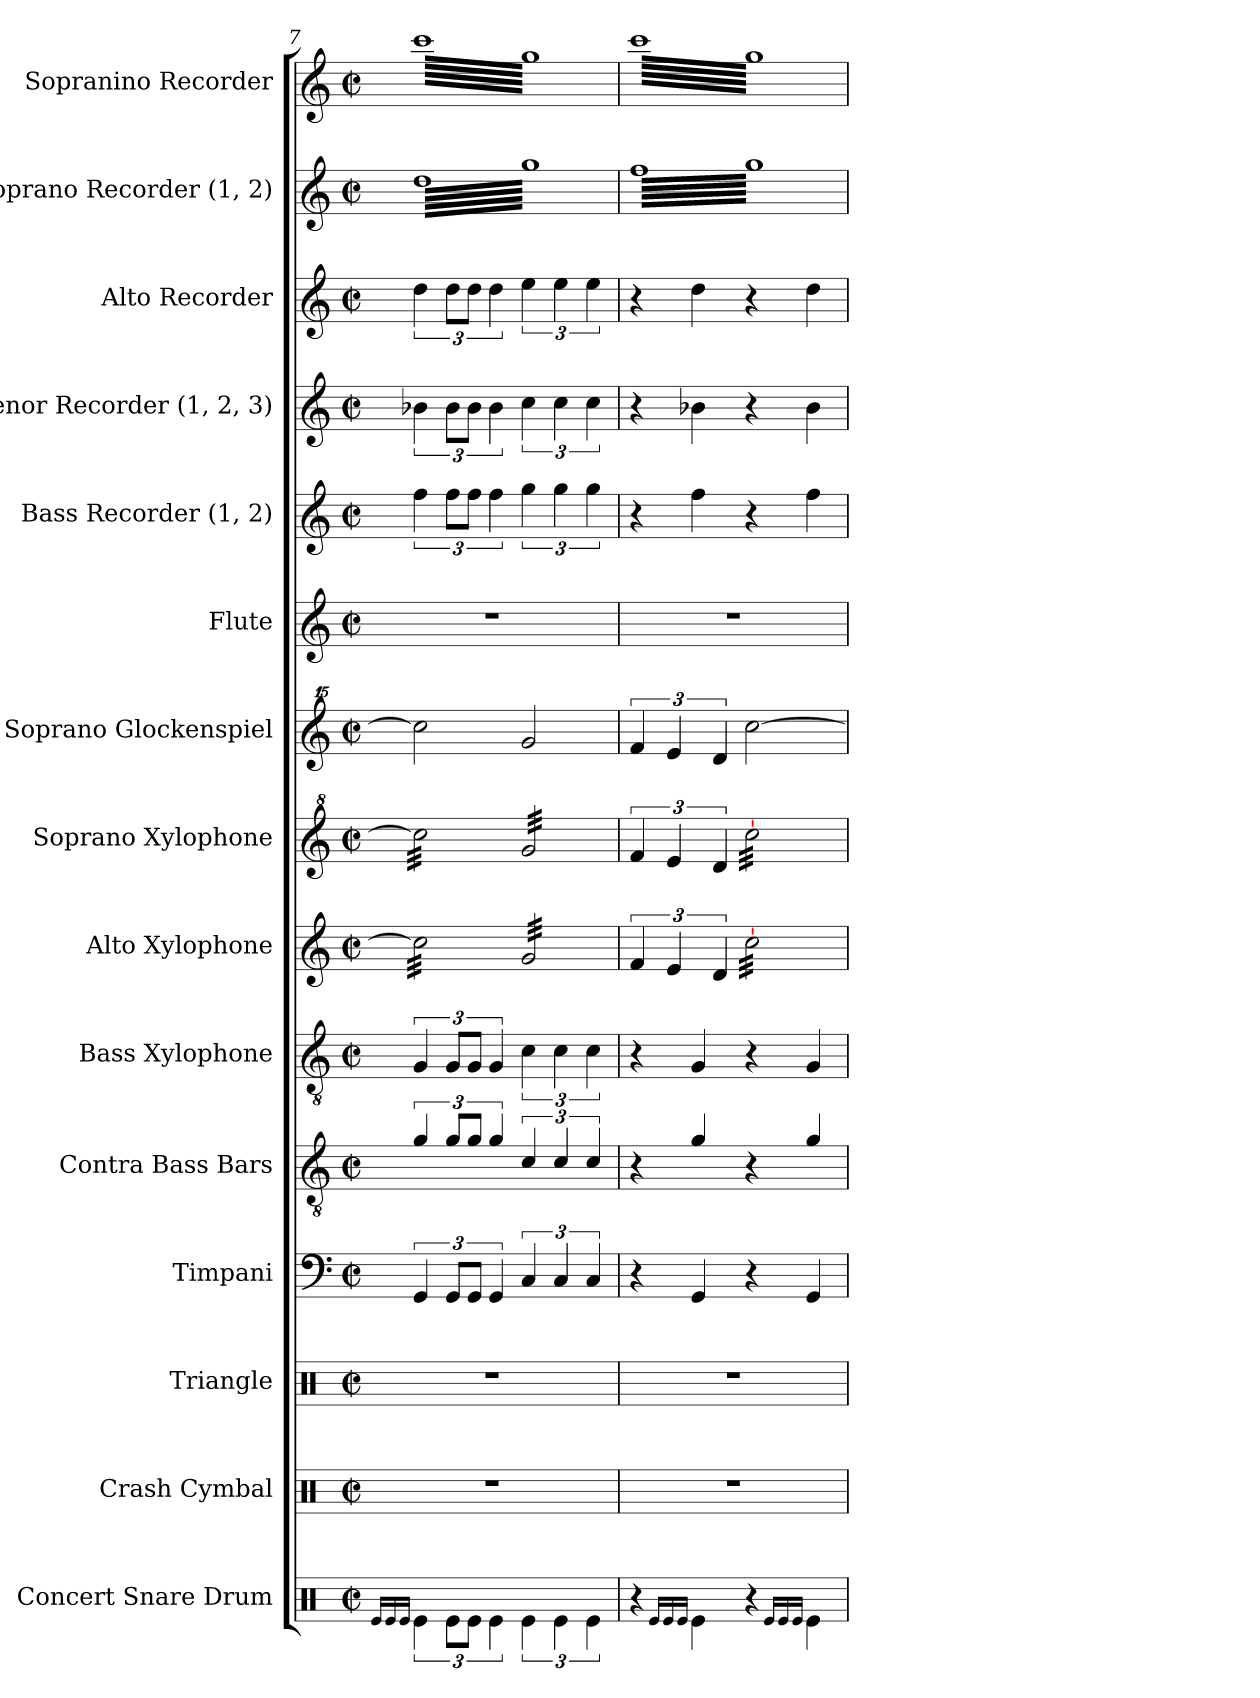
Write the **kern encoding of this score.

**kern	**kern	**kern	**kern	**kern	**kern	**kern	**kern	**kern	**kern	**kern	**kern	**kern	**kern	**kern
*part15	*part14	*part13	*part12	*part11	*part10	*part9	*part8	*part7	*part6	*part5	*part4	*part3	*part2	*part1
*staff15	*staff14	*staff13	*staff12	*staff11	*staff10	*staff9	*staff8	*staff7	*staff6	*staff5	*staff4	*staff3	*staff2	*staff1
*I"Concert Snare Drum	*I"Crash Cymbal	*I"Triangle	*I"Timpani	*I"Contra  Bass  Bars	*I"Bass  Xylophone	*I"Alto  Xylophone	*I"Soprano  Xylophone	*I"Soprano  Glockenspiel	*I"Flute	*I"Bass  Recorder (1, 2)	*I"Tenor  Recorder (1, 2, 3)	*I"Alto  Recorder	*I"Soprano  Recorder (1, 2)	*I"Sopranino  Recorder
*I'Con. Sn.	*I'Cr. Cym.	*I'Trgl.	*I'Timp.	*I'CBB	*I'BX	*I'AX	*I'SX	*I'SG	*I'Fl.	*I'B. Rec.	*I'T. Rec.	*I'A. Rec.	*I'S. Rec.	*I'So. R
*clefX	*clefX	*clefX	*clefF4	*clefGv2	*clefGv2	*clefG2	*clefG^2	*clefG^^2	*clefG2	*clefG2	*clefG2	*clefG2	*clefG2	*clefG2
*	*	*	*	*ITrd14c24	*	*	*	*	*	*ITrd7c12	*	*	*ITrd-7c-12	*ITrd-7c-12
*k[]	*k[]	*k[]	*k[]	*k[]	*k[]	*k[]	*k[]	*k[]	*k[]	*k[]	*k[]	*k[]	*k[]	*k[]
*M2/2	*M2/2	*M2/2	*M2/2	*M2/2	*M2/2	*M2/2	*M2/2	*M2/2	*M2/2	*M2/2	*M2/2	*M2/2	*M2/2	*M2/2
*met(c|)	*met(c|)	*met(c|)	*met(c|)	*met(c|)	*met(c|)	*met(c|)	*met(c|)	*met(c|)	*met(c|)	*met(c|)	*met(c|)	*met(c|)	*met(c|)	*met(c|)
=7	=7	=7	=7	=7	=7	=7	=7	=7	=7	=7	=7	=7	=7	=7
16qRe/LL	.	.	.	.	.	.	.	.	.	.	.	.	.	.
16qRe/	.	.	.	.	.	.	.	.	.	.	.	.	.	.
16qRe/JJ	.	.	.	.	.	.	.	.	.	.	.	.	.	.
*	*	*	*	*	*	*tremolo	*	*	*	*	*	*	*	*
*	*	*	*	*	*	*	*tremolo	*	*	*	*	*	*	*
*	*	*	*	*	*	*	*	*	*	*	*	*	*tremolo	*
*	*	*	*	*	*	*	*	*	*	*	*	*	*	*tremolo
6Re\	1r	1r	6GG/	6GG/	6G/	32cc\]LLL	32ccc\]LLL	2cccc\]	1r	6f\	6b-X\	6dd\	64dddLLLL	64ccccLLLL
.	.	.	.	.	.	.	.	.	.	.	.	.	64ggg	64ggg
.	.	.	.	.	.	32cc\	32ccc\	.	.	.	.	.	64ddd	64cccc
.	.	.	.	.	.	.	.	.	.	.	.	.	64ggg	64ggg
.	.	.	.	.	.	32cc\	32ccc\	.	.	.	.	.	64ddd	64cccc
.	.	.	.	.	.	.	.	.	.	.	.	.	64ggg	64ggg
.	.	.	.	.	.	32cc\	32ccc\	.	.	.	.	.	64ddd	64cccc
.	.	.	.	.	.	.	.	.	.	.	.	.	64ggg	64ggg
.	.	.	.	.	.	32cc\	32ccc\	.	.	.	.	.	64ddd	64cccc
.	.	.	.	.	.	.	.	.	.	.	.	.	64ggg	64ggg
.	.	.	.	.	.	32cc\	32ccc\	.	.	.	.	.	64ddd	64cccc
12Re\L	.	.	12GG/L	12GG/L	12G/L	.	.	.	.	12f\L	12b-\L	12dd\L	.	.
.	.	.	.	.	.	.	.	.	.	.	.	.	64ggg	64ggg
.	.	.	.	.	.	32cc\	32ccc\	.	.	.	.	.	64ddd	64cccc
.	.	.	.	.	.	.	.	.	.	.	.	.	64ggg	64ggg
.	.	.	.	.	.	32cc\	32ccc\	.	.	.	.	.	64ddd	64cccc
.	.	.	.	.	.	.	.	.	.	.	.	.	64ggg	64ggg
12Re\J	.	.	12GG/J	12GG/J	12G/J	32cc\	32ccc\	.	.	12f\J	12b-\J	12dd\J	64ddd	64cccc
.	.	.	.	.	.	.	.	.	.	.	.	.	64ggg	64ggg
.	.	.	.	.	.	32cc\	32ccc\	.	.	.	.	.	64ddd	64cccc
.	.	.	.	.	.	.	.	.	.	.	.	.	64ggg	64ggg
.	.	.	.	.	.	32cc\	32ccc\	.	.	.	.	.	64ddd	64cccc
.	.	.	.	.	.	.	.	.	.	.	.	.	64ggg	64ggg
6Re\	.	.	6GG/	6GG/	6G/	.	.	.	.	6f\	6b-\	6dd\	.	.
.	.	.	.	.	.	32cc\	32ccc\	.	.	.	.	.	64ddd	64cccc
.	.	.	.	.	.	.	.	.	.	.	.	.	64ggg	64ggg
.	.	.	.	.	.	32cc\	32ccc\	.	.	.	.	.	64ddd	64cccc
.	.	.	.	.	.	.	.	.	.	.	.	.	64ggg	64ggg
.	.	.	.	.	.	32cc\	32ccc\	.	.	.	.	.	64ddd	64cccc
.	.	.	.	.	.	.	.	.	.	.	.	.	64ggg	64ggg
.	.	.	.	.	.	32cc\	32ccc\	.	.	.	.	.	64ddd	64cccc
.	.	.	.	.	.	.	.	.	.	.	.	.	64ggg	64ggg
.	.	.	.	.	.	32cc\JJJ	32ccc\JJJ	.	.	.	.	.	64ddd	64cccc
.	.	.	.	.	.	.	.	.	.	.	.	.	64ggg	64ggg
6Re\	.	.	6C/	6CC/	6c\	32g/LLL	32gg/LLL	2ggg/	.	6g\	6cc\	6ee\	64ddd	64cccc
.	.	.	.	.	.	.	.	.	.	.	.	.	64ggg	64ggg
.	.	.	.	.	.	32g/	32gg/	.	.	.	.	.	64ddd	64cccc
.	.	.	.	.	.	.	.	.	.	.	.	.	64ggg	64ggg
.	.	.	.	.	.	32g/	32gg/	.	.	.	.	.	64ddd	64cccc
.	.	.	.	.	.	.	.	.	.	.	.	.	64ggg	64ggg
.	.	.	.	.	.	32g/	32gg/	.	.	.	.	.	64ddd	64cccc
.	.	.	.	.	.	.	.	.	.	.	.	.	64ggg	64ggg
.	.	.	.	.	.	32g/	32gg/	.	.	.	.	.	64ddd	64cccc
.	.	.	.	.	.	.	.	.	.	.	.	.	64ggg	64ggg
.	.	.	.	.	.	32g/	32gg/	.	.	.	.	.	64ddd	64cccc
6Re\	.	.	6C/	6CC/	6c\	.	.	.	.	6g\	6cc\	6ee\	.	.
.	.	.	.	.	.	.	.	.	.	.	.	.	64ggg	64ggg
.	.	.	.	.	.	32g/	32gg/	.	.	.	.	.	64ddd	64cccc
.	.	.	.	.	.	.	.	.	.	.	.	.	64ggg	64ggg
.	.	.	.	.	.	32g/	32gg/	.	.	.	.	.	64ddd	64cccc
.	.	.	.	.	.	.	.	.	.	.	.	.	64ggg	64ggg
.	.	.	.	.	.	32g/	32gg/	.	.	.	.	.	64ddd	64cccc
.	.	.	.	.	.	.	.	.	.	.	.	.	64ggg	64ggg
.	.	.	.	.	.	32g/	32gg/	.	.	.	.	.	64ddd	64cccc
.	.	.	.	.	.	.	.	.	.	.	.	.	64ggg	64ggg
.	.	.	.	.	.	32g/	32gg/	.	.	.	.	.	64ddd	64cccc
.	.	.	.	.	.	.	.	.	.	.	.	.	64ggg	64ggg
6Re\	.	.	6C/	6CC/	6c\	.	.	.	.	6g\	6cc\	6ee\	.	.
.	.	.	.	.	.	32g/	32gg/	.	.	.	.	.	64ddd	64cccc
.	.	.	.	.	.	.	.	.	.	.	.	.	64ggg	64ggg
.	.	.	.	.	.	32g/	32gg/	.	.	.	.	.	64ddd	64cccc
.	.	.	.	.	.	.	.	.	.	.	.	.	64ggg	64ggg
.	.	.	.	.	.	32g/	32gg/	.	.	.	.	.	64ddd	64cccc
.	.	.	.	.	.	.	.	.	.	.	.	.	64ggg	64ggg
.	.	.	.	.	.	32g/	32gg/	.	.	.	.	.	64ddd	64cccc
.	.	.	.	.	.	.	.	.	.	.	.	.	64ggg	64ggg
.	.	.	.	.	.	32g/JJJ	32gg/JJJ	.	.	.	.	.	64ddd	64cccc
*	*	*	*	*	*	*	*Xtremolo	*	*	*	*	*	*	*
*	*	*	*	*	*	*Xtremolo	*	*	*	*	*	*	*	*
.	.	.	.	.	.	.	.	.	.	.	.	.	64gggJJJJ	64gggJJJJ
!!LO:PB:g=z
=8	=8	=8	=8	=8	=8	=8	=8	=8	=8	=8	=8	=8	=8	=8
4r	1r	1r	4r	4r	4r	6f/	6ff/	6fff/	1r	4r	4r	4r	64fffLLLL	64ccccLLLL
.	.	.	.	.	.	.	.	.	.	.	.	.	64ggg	64ggg
.	.	.	.	.	.	.	.	.	.	.	.	.	64fff	64cccc
.	.	.	.	.	.	.	.	.	.	.	.	.	64ggg	64ggg
.	.	.	.	.	.	.	.	.	.	.	.	.	64fff	64cccc
.	.	.	.	.	.	.	.	.	.	.	.	.	64ggg	64ggg
.	.	.	.	.	.	.	.	.	.	.	.	.	64fff	64cccc
.	.	.	.	.	.	.	.	.	.	.	.	.	64ggg	64ggg
.	.	.	.	.	.	.	.	.	.	.	.	.	64fff	64cccc
.	.	.	.	.	.	.	.	.	.	.	.	.	64ggg	64ggg
.	.	.	.	.	.	.	.	.	.	.	.	.	64fff	64cccc
.	.	.	.	.	.	6e/	6ee/	6eee/	.	.	.	.	.	.
.	.	.	.	.	.	.	.	.	.	.	.	.	64ggg	64ggg
.	.	.	.	.	.	.	.	.	.	.	.	.	64fff	64cccc
.	.	.	.	.	.	.	.	.	.	.	.	.	64ggg	64ggg
.	.	.	.	.	.	.	.	.	.	.	.	.	64fff	64cccc
.	.	.	.	.	.	.	.	.	.	.	.	.	64ggg	64ggg
16qRe/LL	.	.	.	.	.	.	.	.	.	.	.	.	.	.
16qRe/	.	.	.	.	.	.	.	.	.	.	.	.	.	.
16qRe/JJ	.	.	.	.	.	.	.	.	.	.	.	.	.	.
4Re\	.	.	4GG/	4GG/	4G/	.	.	.	.	4f\	4b-X\	4dd\	64fff	64cccc
.	.	.	.	.	.	.	.	.	.	.	.	.	64ggg	64ggg
.	.	.	.	.	.	.	.	.	.	.	.	.	64fff	64cccc
.	.	.	.	.	.	.	.	.	.	.	.	.	64ggg	64ggg
.	.	.	.	.	.	.	.	.	.	.	.	.	64fff	64cccc
.	.	.	.	.	.	.	.	.	.	.	.	.	64ggg	64ggg
.	.	.	.	.	.	6d/	6dd/	6ddd/	.	.	.	.	.	.
.	.	.	.	.	.	.	.	.	.	.	.	.	64fff	64cccc
.	.	.	.	.	.	.	.	.	.	.	.	.	64ggg	64ggg
.	.	.	.	.	.	.	.	.	.	.	.	.	64fff	64cccc
.	.	.	.	.	.	.	.	.	.	.	.	.	64ggg	64ggg
.	.	.	.	.	.	.	.	.	.	.	.	.	64fff	64cccc
.	.	.	.	.	.	.	.	.	.	.	.	.	64ggg	64ggg
.	.	.	.	.	.	.	.	.	.	.	.	.	64fff	64cccc
.	.	.	.	.	.	.	.	.	.	.	.	.	64ggg	64ggg
.	.	.	.	.	.	.	.	.	.	.	.	.	64fff	64cccc
.	.	.	.	.	.	.	.	.	.	.	.	.	64ggg	64ggg
*	*	*	*	*	*	*tremolo	*	*	*	*	*	*	*	*
*	*	*	*	*	*	*	*tremolo	*	*	*	*	*	*	*
4r	.	.	4r	4r	4r	[32cc\LLL	[32ccc\LLL	[2cccc\	.	4r	4r	4r	64fff	64cccc
.	.	.	.	.	.	.	.	.	.	.	.	.	64ggg	64ggg
.	.	.	.	.	.	32cc\	32ccc\	.	.	.	.	.	64fff	64cccc
.	.	.	.	.	.	.	.	.	.	.	.	.	64ggg	64ggg
.	.	.	.	.	.	32cc\	32ccc\	.	.	.	.	.	64fff	64cccc
.	.	.	.	.	.	.	.	.	.	.	.	.	64ggg	64ggg
.	.	.	.	.	.	32cc\	32ccc\	.	.	.	.	.	64fff	64cccc
.	.	.	.	.	.	.	.	.	.	.	.	.	64ggg	64ggg
.	.	.	.	.	.	32cc\	32ccc\	.	.	.	.	.	64fff	64cccc
.	.	.	.	.	.	.	.	.	.	.	.	.	64ggg	64ggg
.	.	.	.	.	.	32cc\	32ccc\	.	.	.	.	.	64fff	64cccc
.	.	.	.	.	.	.	.	.	.	.	.	.	64ggg	64ggg
.	.	.	.	.	.	32cc\	32ccc\	.	.	.	.	.	64fff	64cccc
.	.	.	.	.	.	.	.	.	.	.	.	.	64ggg	64ggg
.	.	.	.	.	.	32cc\	32ccc\	.	.	.	.	.	64fff	64cccc
.	.	.	.	.	.	.	.	.	.	.	.	.	64ggg	64ggg
16qRe/LL	.	.	.	.	.	.	.	.	.	.	.	.	.	.
16qRe/	.	.	.	.	.	.	.	.	.	.	.	.	.	.
16qRe/JJ	.	.	.	.	.	.	.	.	.	.	.	.	.	.
4Re\	.	.	4GG/	4GG/	4G/	32cc\	32ccc\	.	.	4f\	4b-\	4dd\	64fff	64cccc
.	.	.	.	.	.	.	.	.	.	.	.	.	64ggg	64ggg
.	.	.	.	.	.	32cc\	32ccc\	.	.	.	.	.	64fff	64cccc
.	.	.	.	.	.	.	.	.	.	.	.	.	64ggg	64ggg
.	.	.	.	.	.	32cc\	32ccc\	.	.	.	.	.	64fff	64cccc
.	.	.	.	.	.	.	.	.	.	.	.	.	64ggg	64ggg
.	.	.	.	.	.	32cc\	32ccc\	.	.	.	.	.	64fff	64cccc
.	.	.	.	.	.	.	.	.	.	.	.	.	64ggg	64ggg
.	.	.	.	.	.	32cc\	32ccc\	.	.	.	.	.	64fff	64cccc
.	.	.	.	.	.	.	.	.	.	.	.	.	64ggg	64ggg
.	.	.	.	.	.	32cc\	32ccc\	.	.	.	.	.	64fff	64cccc
.	.	.	.	.	.	.	.	.	.	.	.	.	64ggg	64ggg
.	.	.	.	.	.	32cc\	32ccc\	.	.	.	.	.	64fff	64cccc
.	.	.	.	.	.	.	.	.	.	.	.	.	64ggg	64ggg
.	.	.	.	.	.	32cc\JJJ	32ccc\JJJ	.	.	.	.	.	64fff	64cccc
*	*	*	*	*	*	*	*Xtremolo	*	*	*	*	*	*	*
*	*	*	*	*	*	*Xtremolo	*	*	*	*	*	*	*	*
.	.	.	.	.	.	.	.	.	.	.	.	.	64gggJJJJ	64gggJJJJ
*	*	*	*	*	*	*	*	*	*	*	*	*	*	*Xtremolo
*	*	*	*	*	*	*	*	*	*	*	*	*	*Xtremolo	*
.	.	.	.	.	.	.	.	.	.	.	.	.	.	.
.	.	.	.	.	.	.	.	.	.	.	.	.	.	.
.	.	.	.	.	.	.	.	.	.	.	.	.	.	.
.	.	.	.	.	.	.	.	.	.	.	.	.	.	.
.	.	.	.	.	.	.	.	.	.	.	.	.	.	.
.	.	.	.	.	.	.	.	.	.	.	.	.	.	.
.	.	.	.	.	.	.	.	.	.	.	.	.	.	.
.	.	.	.	.	.	.	.	.	.	.	.	.	.	.
.	.	.	.	.	.	.	.	.	.	.	.	.	.	.
.	.	.	.	.	.	.	.	.	.	.	.	.	.	.
.	.	.	.	.	.	.	.	.	.	.	.	.	.	.
.	.	.	.	.	.	.	.	.	.	.	.	.	.	.
.	.	.	.	.	.	.	.	.	.	.	.	.	.	.
.	.	.	.	.	.	.	.	.	.	.	.	.	.	.
.	.	.	.	.	.	.	.	.	.	.	.	.	.	.
.	.	.	.	.	.	.	.	.	.	.	.	.	.	.
.	.	.	.	.	.	.	.	.	.	.	.	.	.	.
.	.	.	.	.	.	.	.	.	.	.	.	.	.	.
.	.	.	.	.	.	.	.	.	.	.	.	.	.	.
.	.	.	.	.	.	.	.	.	.	.	.	.	.	.
.	.	.	.	.	.	.	.	.	.	.	.	.	.	.
.	.	.	.	.	.	.	.	.	.	.	.	.	.	.
.	.	.	.	.	.	.	.	.	.	.	.	.	.	.
.	.	.	.	.	.	.	.	.	.	.	.	.	.	.
.	.	.	.	.	.	.	.	.	.	.	.	.	.	.
.	.	.	.	.	.	.	.	.	.	.	.	.	.	.
.	.	.	.	.	.	.	.	.	.	.	.	.	.	.
.	.	.	.	.	.	.	.	.	.	.	.	.	.	.
.	.	.	.	.	.	.	.	.	.	.	.	.	.	.
.	.	.	.	.	.	.	.	.	.	.	.	.	.	.
.	.	.	.	.	.	.	.	.	.	.	.	.	.	.
.	.	.	.	.	.	.	.	.	.	.	.	.	.	.
=	=	=	=	=	=	=	=	=	=	=	=	=	=	=
*-	*-	*-	*-	*-	*-	*-	*-	*-	*-	*-	*-	*-	*-	*-
